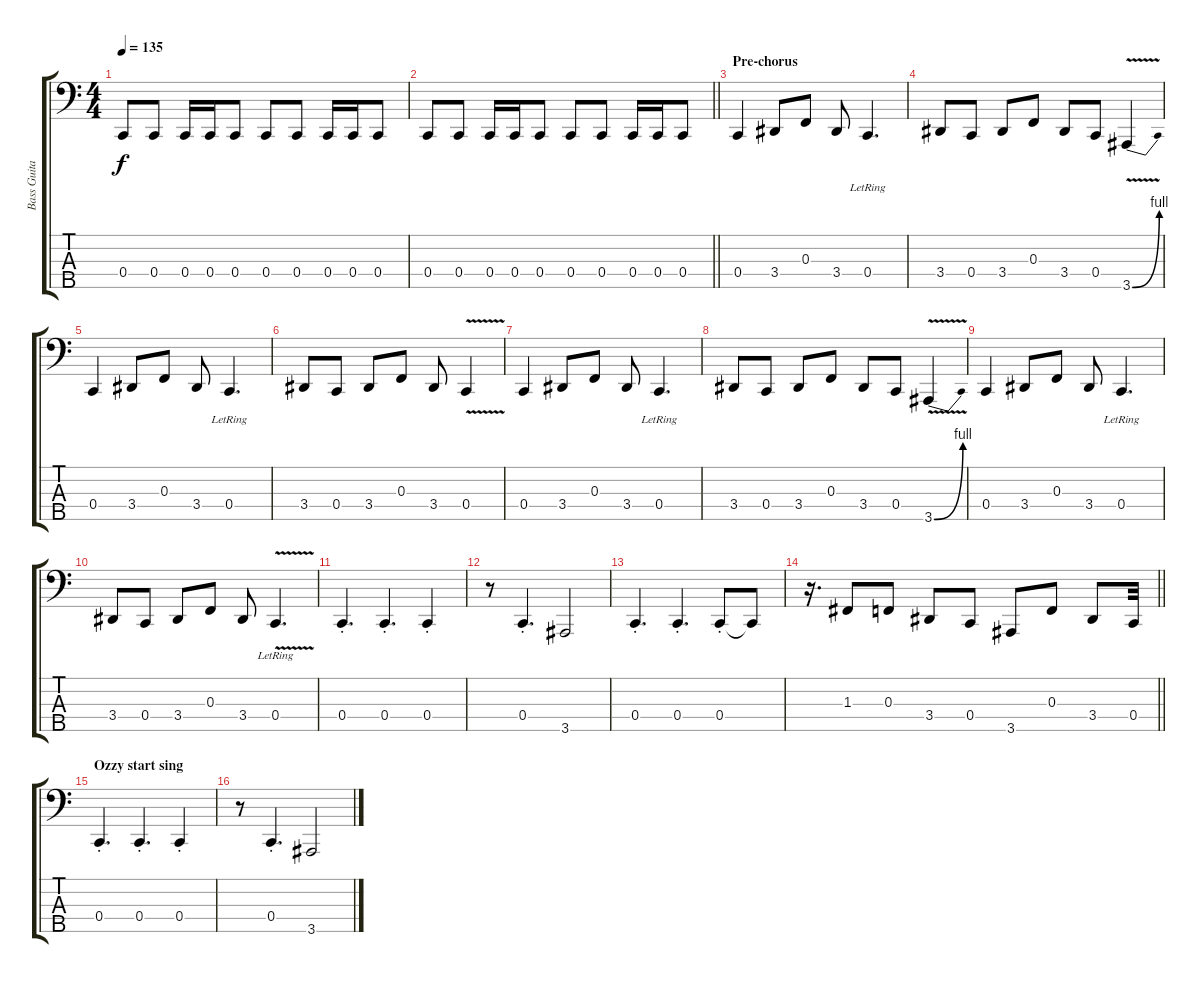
\track ("Bass Guitar" "Bass Guita") {instrument electricbassfinger}
\staff {score tabs}
\tuning (Eb2 Bb1 F1 C1 G0) {hide}
\ts (4 4)
\tempo 135
\clef f4
\ks c
0.4.8{dy f} 0.4.8 0.4.16 0.4.16 0.4.8 0.4.8 0.4.8 0.4.16 0.4.16 0.4.8 |
\barLineRight lightlight
0.4.8 0.4.8 0.4.16 0.4.16 0.4.8 0.4.8 0.4.8 0.4.16 0.4.16 0.4.8 |
\section ("" "Pre-chorus")
0.4.4 3.4.8 0.3.8 3.4.8 0.4{lr}.4{d} |
3.4.8 0.4.8 3.4.8 0.3.8 3.4.8 0.4.8 3.5{be (bend 0 0 60 4) v}.4 |
0.4.4 3.4.8 0.3.8 3.4.8 0.4{lr}.4{d} |
3.4.8 0.4.8 3.4.8 0.3.8 3.4.8 0.4{v}.4 |
0.4.4 3.4.8 0.3.8 3.4.8 0.4{lr}.4{d} |
3.4.8 0.4.8 3.4.8 0.3.8 3.4.8 0.4.8 3.5{be (bend 0 0 60 4) v}.4 |
0.4.4 3.4.8 0.3.8 3.4.8 0.4{lr}.4{d} |
3.4.8 0.4.8 3.4.8 0.3.8 3.4.8 0.4{v lr}.4{d} |
0.4{st}.4{d} 0.4{st}.4{d} 0.4{st}.4 |
r.8 0.4{st}.4{d} 3.5.2 |
0.4{st}.4{d} 0.4{st}.4{d} 0.4{st}.8 0.4{t}.8 |
\barLineRight lightlight
r.16{d} 1.3.8 0.3.8 3.4.8 0.4.8 3.5.8 0.3.8 3.4.8 0.4.32 |
\section ("" "Ozzy start sing")
0.4{st}.4{d} 0.4{st}.4{d} 0.4{st}.4 |
r.8 0.4{st}.4{d} 3.5.2
